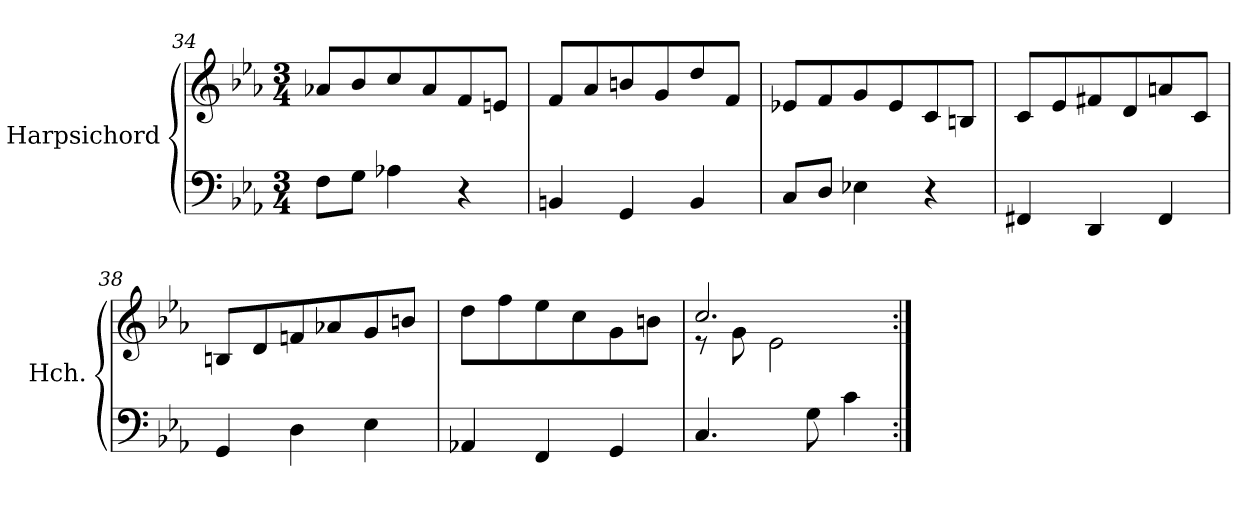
**kern	**kern
*part1	*part1
*staff2	*staff1
*I"Harpsichord	*
*I'Hch.	*
*clefF4	*clefG2
*k[b-e-a-]	*k[b-e-a-]
*M3/4	*M3/4
=34	=34
8F\L	8a-X/L
8G\J	8b-/
4A-X\	8cc/
.	8a-/
4r	8f/
.	8en/J
!!LO:LB:g=z
=35	=35
4BBn/	8f/L
.	8a-/
4GG/	8bn/
.	8g/
4BB/	8dd/
.	8f/J
!!LO:LB:g=z
=36	=36
8C/L	8e-X/L
8D/J	8f/
4E-X\	8g/
.	8e-/
4r	8c/
.	8Bn/J
=37	=37
4FF#X/	8c/L
.	8e-/
4DD/	8f#X/
.	8d/
4FF#/	8an/
.	8c/J
=38	=38
4GG/	8Bn/L
.	8d/
4D\	8fn/
.	8a-X/
4E-\	8g/
.	8bn/J
=39	=39
4AA-X/	8dd\L
.	8ff\
4FF/	8ee-\
.	8cc\
4GG/	8g\
.	8bn\J
=40	=40
*	*^
4.C/	2.cc/	8r
.	.	8g\
.	.	2e-\
8G\	.	.
4c\	.	.
*	*v	*v
=:|!	=:|!
*-	*-
